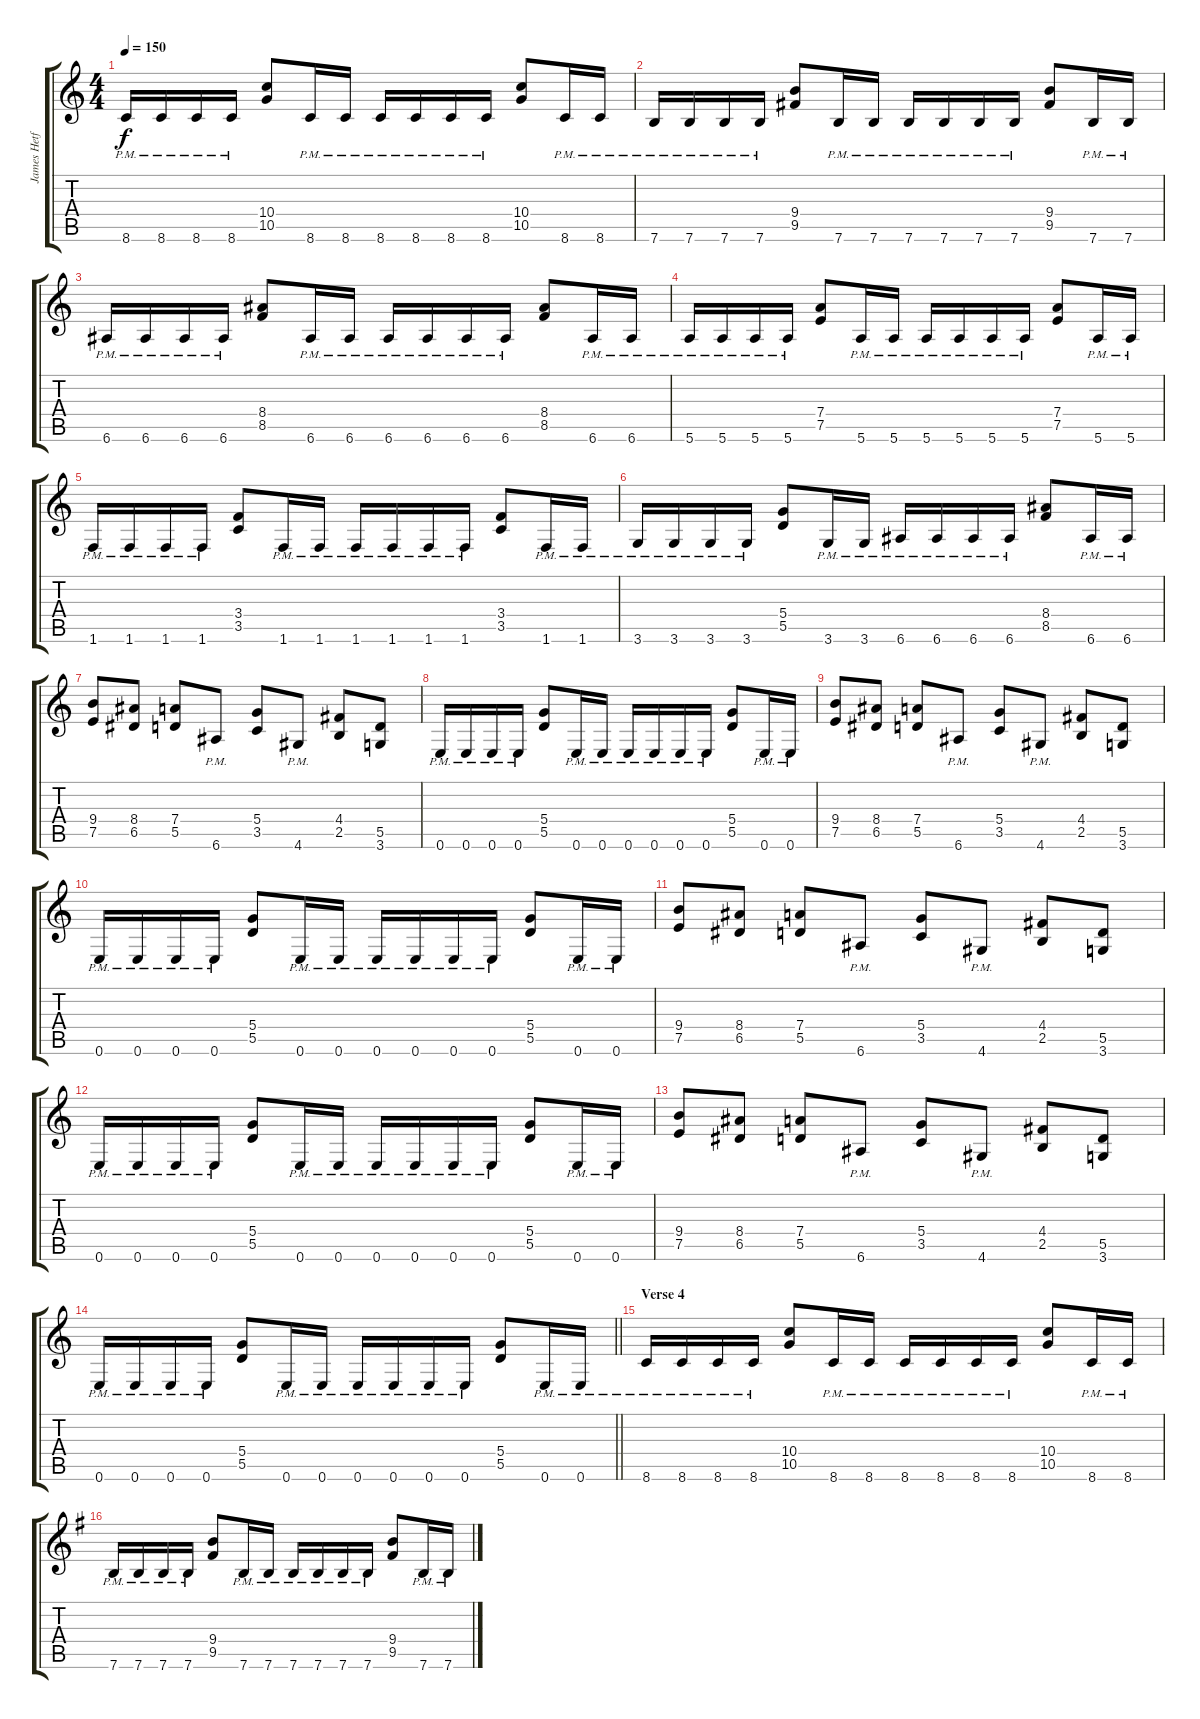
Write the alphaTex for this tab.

\track ("James Hetfield" "James Hetf") {instrument distortionguitar}
\staff {score tabs}
\tuning (E4 B3 G3 D3 A2 E2) {hide}
\ts (4 4)
\tempo 150
\clef g2
\ks c
8.6{pm}.16{dy f} 8.6{pm}.16 8.6{pm}.16 8.6{pm}.16 (10.4 10.5).8 8.6{pm}.16 8.6{pm}.16 8.6{pm}.16 8.6{pm}.16 8.6{pm}.16 8.6{pm}.16 (10.4 10.5).8 8.6{pm}.16 8.6{pm}.16 |
7.6{pm}.16 7.6{pm}.16 7.6{pm}.16 7.6{pm}.16 (9.4 9.5).8 7.6{pm}.16 7.6{pm}.16 7.6{pm}.16 7.6{pm}.16 7.6{pm}.16 7.6{pm}.16 (9.4 9.5).8 7.6{pm}.16 7.6{pm}.16 |
6.6{pm}.16 6.6{pm}.16 6.6{pm}.16 6.6{pm}.16 (8.4 8.5).8 6.6{pm}.16 6.6{pm}.16 6.6{pm}.16 6.6{pm}.16 6.6{pm}.16 6.6{pm}.16 (8.4 8.5).8 6.6{pm}.16 6.6{pm}.16 |
5.6{pm}.16 5.6{pm}.16 5.6{pm}.16 5.6{pm}.16 (7.4 7.5).8 5.6{pm}.16 5.6{pm}.16 5.6{pm}.16 5.6{pm}.16 5.6{pm}.16 5.6{pm}.16 (7.4 7.5).8 5.6{pm}.16 5.6{pm}.16 |
1.6{pm}.16 1.6{pm}.16 1.6{pm}.16 1.6{pm}.16 (3.4 3.5).8 1.6{pm}.16 1.6{pm}.16 1.6{pm}.16 1.6{pm}.16 1.6{pm}.16 1.6{pm}.16 (3.4 3.5).8 1.6{pm}.16 1.6{pm}.16 |
3.6{pm}.16 3.6{pm}.16 3.6{pm}.16 3.6{pm}.16 (5.4 5.5).8 3.6{pm}.16 3.6{pm}.16 6.6{pm}.16 6.6{pm}.16 6.6{pm}.16 6.6{pm}.16 (8.4 8.5).8 6.6{pm}.16 6.6{pm}.16 |
(9.4 7.5).8 (8.4 6.5).8 (7.4 5.5).8 6.6{pm}.8 (5.4 3.5).8 4.6{pm}.8 (4.4 2.5).8 (5.5 3.6).8 |
0.6{pm}.16 0.6{pm}.16 0.6{pm}.16 0.6{pm}.16 (5.4 5.5).8 0.6{pm}.16 0.6{pm}.16 0.6{pm}.16 0.6{pm}.16 0.6{pm}.16 0.6{pm}.16 (5.4 5.5).8 0.6{pm}.16 0.6{pm}.16 |
(9.4 7.5).8 (8.4 6.5).8 (7.4 5.5).8 6.6{pm}.8 (5.4 3.5).8 4.6{pm}.8 (4.4 2.5).8 (5.5 3.6).8 |
0.6{pm}.16 0.6{pm}.16 0.6{pm}.16 0.6{pm}.16 (5.4 5.5).8 0.6{pm}.16 0.6{pm}.16 0.6{pm}.16 0.6{pm}.16 0.6{pm}.16 0.6{pm}.16 (5.4 5.5).8 0.6{pm}.16 0.6{pm}.16 |
(9.4 7.5).8 (8.4 6.5).8 (7.4 5.5).8 6.6{pm}.8 (5.4 3.5).8 4.6{pm}.8 (4.4 2.5).8 (5.5 3.6).8 |
0.6{pm}.16 0.6{pm}.16 0.6{pm}.16 0.6{pm}.16 (5.4 5.5).8 0.6{pm}.16 0.6{pm}.16 0.6{pm}.16 0.6{pm}.16 0.6{pm}.16 0.6{pm}.16 (5.4 5.5).8 0.6{pm}.16 0.6{pm}.16 |
(9.4 7.5).8 (8.4 6.5).8 (7.4 5.5).8 6.6{pm}.8 (5.4 3.5).8 4.6{pm}.8 (4.4 2.5).8 (5.5 3.6).8 |
\barLineRight lightlight
0.6{pm}.16 0.6{pm}.16 0.6{pm}.16 0.6{pm}.16 (5.4 5.5).8 0.6{pm}.16 0.6{pm}.16 0.6{pm}.16 0.6{pm}.16 0.6{pm}.16 0.6{pm}.16 (5.4 5.5).8 0.6{pm}.16 0.6{pm}.16 |
\section ("" "Verse 4")
8.6{pm}.16 8.6{pm}.16 8.6{pm}.16 8.6{pm}.16 (10.4 10.5).8 8.6{pm}.16 8.6{pm}.16 8.6{pm}.16 8.6{pm}.16 8.6{pm}.16 8.6{pm}.16 (10.4 10.5).8 8.6{pm}.16 8.6{pm}.16 |
\ks g
7.6{pm}.16 7.6{pm}.16 7.6{pm}.16 7.6{pm}.16 (9.4 9.5).8 7.6{pm}.16 7.6{pm}.16 7.6{pm}.16 7.6{pm}.16 7.6{pm}.16 7.6{pm}.16 (9.4 9.5).8 7.6{pm}.16 7.6{pm}.16
